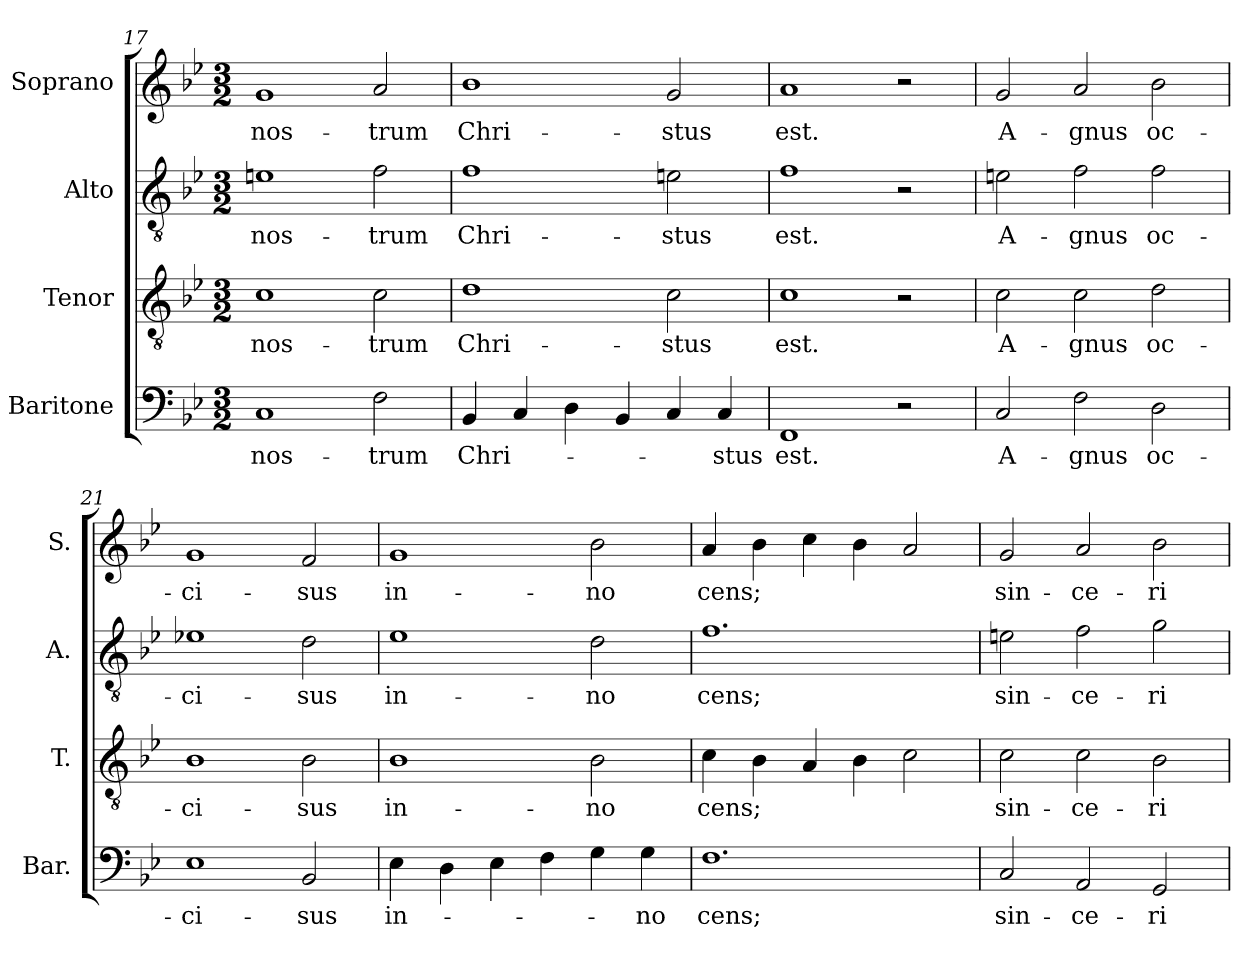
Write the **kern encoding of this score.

**kern	**text	**kern	**text	**kern	**text	**kern	**text
*part4	*part4	*part3	*part3	*part2	*part2	*part1	*part1
*staff4	*staff4	*staff3	*staff3	*staff2	*staff2	*staff1	*staff1
*I"Baritone	*	*I"Tenor	*	*I"Alto	*	*I"Soprano	*
*I'Bar.	*	*I'T.	*	*I'A.	*	*I'S.	*
*clefF4	*	*clefGv2	*	*clefGv2	*	*clefG2	*
*	*	*ITrd7c12	*	*	*	*	*
*k[b-e-]	*	*k[b-e-]	*	*k[b-e-]	*	*k[b-e-]	*
*B-:	*	*B-:	*	*B-:	*	*B-:	*
*M3/2	*	*M3/2	*	*M3/2	*	*M3/2	*
=17	=17	=17	=17	=17	=17	=17	=17
!	!LO:LY:b:color=#000000	!	!	!	!	!	!
!	!	!	!LO:LY:b:color=#000000	!	!	!	!
!	!	!	!	!	!LO:LY:b:color=#000000	!	!
!	!	!	!	!	!	!	!LO:LY:b:color=#000000
1Ci	nos-	1Ci	nos-	1eni	nos-	1gi	nos-
!	!LO:LY:b:color=#000000	!	!	!	!	!	!
!	!	!	!LO:LY:b:color=#000000	!	!	!	!
!	!	!	!	!	!LO:LY:b:color=#000000	!	!
!	!	!	!	!	!	!	!LO:LY:b:color=#000000
2Fi\	-trum	2Ci\	-trum	2fi\	-trum	2ai/	-trum
=18	=18	=18	=18	=18	=18	=18	=18
!	!LO:LY:b:color=#000000	!	!	!	!	!	!
!	!	!	!LO:LY:b:color=#000000	!	!	!	!
!	!	!	!	!	!LO:LY:b:color=#000000	!	!
!	!	!	!	!	!	!	!LO:LY:b:color=#000000
4BB-i/	Chri-	1Di	Chri-	1fi	Chri-	1b-i	Chri-
4Ci/	.	.	.	.	.	.	.
4Di\	.	.	.	.	.	.	.
4BB-i/	.	.	.	.	.	.	.
!	!	!	!LO:LY:b:color=#000000	!	!	!	!
!	!	!	!	!	!LO:LY:b:color=#000000	!	!
!	!	!	!	!	!	!	!LO:LY:b:color=#000000
4Ci/	.	2Ci\	-stus	2eni\	-stus	2gi/	-stus
!	!LO:LY:b:color=#000000	!	!	!	!	!	!
4Ci/	-stus	.	.	.	.	.	.
=19	=19	=19	=19	=19	=19	=19	=19
!	!LO:LY:b:color=#000000	!	!	!	!	!	!
!	!	!	!LO:LY:b:color=#000000	!	!	!	!
!	!	!	!	!	!LO:LY:b:color=#000000	!	!
!	!	!	!	!	!	!	!LO:LY:b:color=#000000
1FFi	est.	1Ci	est.	1fi	est.	1ai	est.
2r	.	2r	.	2r	.	2r	.
=20	=20	=20	=20	=20	=20	=20	=20
!	!LO:LY:b:color=#000000	!	!	!	!	!	!
!	!	!	!LO:LY:b:color=#000000	!	!	!	!
!	!	!	!	!	!LO:LY:b:color=#000000	!	!
!	!	!	!	!	!	!	!LO:LY:b:color=#000000
2Ci/	A-	2Ci\	A-	2eni\	A-	2gi/	A-
!	!LO:LY:b:color=#000000	!	!	!	!	!	!
!	!	!	!LO:LY:b:color=#000000	!	!	!	!
!	!	!	!	!	!LO:LY:b:color=#000000	!	!
!	!	!	!	!	!	!	!LO:LY:b:color=#000000
2Fi\	-gnus	2Ci\	-gnus	2fi\	-gnus	2ai/	-gnus
!	!LO:LY:b:color=#000000	!	!	!	!	!	!
!	!	!	!LO:LY:b:color=#000000	!	!	!	!
!	!	!	!	!	!LO:LY:b:color=#000000	!	!
!	!	!	!	!	!	!	!LO:LY:b:color=#000000
2Di\	oc-	2Di\	oc-	2fi\	oc-	2b-i\	oc-
=21	=21	=21	=21	=21	=21	=21	=21
!	!LO:LY:b:color=#000000	!	!	!	!	!	!
!	!	!	!LO:LY:b:color=#000000	!	!	!	!
!	!	!	!	!	!LO:LY:b:color=#000000	!	!
!	!	!	!	!	!	!	!LO:LY:b:color=#000000
1E-i	-ci-	1BB-i	-ci-	1e-Xi	-ci-	1gi	-ci-
!	!LO:LY:b:color=#000000	!	!	!	!	!	!
!	!	!	!LO:LY:b:color=#000000	!	!	!	!
!	!	!	!	!	!LO:LY:b:color=#000000	!	!
!	!	!	!	!	!	!	!LO:LY:b:color=#000000
2BB-i/	-sus	2BB-i\	-sus	2di\	-sus	2fi/	-sus
=22	=22	=22	=22	=22	=22	=22	=22
!	!LO:LY:b:color=#000000	!	!	!	!	!	!
!	!	!	!LO:LY:b:color=#000000	!	!	!	!
!	!	!	!	!	!LO:LY:b:color=#000000	!	!
!	!	!	!	!	!	!	!LO:LY:b:color=#000000
4E-i\	in-	1BB-i	in-	1e-i	in-	1gi	in-
4Di\	.	.	.	.	.	.	.
4E-i\	.	.	.	.	.	.	.
4Fi\	.	.	.	.	.	.	.
!	!	!	!LO:LY:b:color=#000000	!	!	!	!
!	!	!	!	!	!LO:LY:b:color=#000000	!	!
!	!	!	!	!	!	!	!LO:LY:b:color=#000000
4Gi\	.	2BB-i\	-no	2di\	-no	2b-i\	-no
!	!LO:LY:b:color=#000000	!	!	!	!	!	!
4Gi\	-no	.	.	.	.	.	.
=23	=23	=23	=23	=23	=23	=23	=23
!	!LO:LY:b:color=#000000	!	!	!	!	!	!
!	!	!	!LO:LY:b:color=#000000	!	!	!	!
!	!	!	!	!	!LO:LY:b:color=#000000	!	!
!	!	!	!	!	!	!	!LO:LY:b:color=#000000
1.Fi	cens;	4Ci\	cens;	1.fi	cens;	4ai/	cens;
.	.	4BB-i\	.	.	.	4b-i\	.
.	.	4AAi/	.	.	.	4cci\	.
.	.	4BB-i\	.	.	.	4b-i\	.
.	.	2Ci\	.	.	.	2ai/	.
!!LO:LB:g=z
=24	=24	=24	=24	=24	=24	=24	=24
!	!LO:LY:b:color=#000000	!	!	!	!	!	!
!	!	!	!LO:LY:b:color=#000000	!	!	!	!
!	!	!	!	!	!LO:LY:b:color=#000000	!	!
!	!	!	!	!	!	!	!LO:LY:b:color=#000000
2Ci/	sin-	2Ci\	sin-	2eni\	sin-	2gi/	sin-
!	!LO:LY:b:color=#000000	!	!	!	!	!	!
!	!	!	!LO:LY:b:color=#000000	!	!	!	!
!	!	!	!	!	!LO:LY:b:color=#000000	!	!
!	!	!	!	!	!	!	!LO:LY:b:color=#000000
2AAi/	-ce-	2Ci\	-ce-	2fi\	-ce-	2ai/	-ce-
!	!LO:LY:b:color=#000000	!	!	!	!	!	!
!	!	!	!LO:LY:b:color=#000000	!	!	!	!
!	!	!	!	!	!LO:LY:b:color=#000000	!	!
!	!	!	!	!	!	!	!LO:LY:b:color=#000000
2GGi/	-ri-	2BB-i\	-ri-	2gi\	-ri-	2b-i\	-ri-
=	=	=	=	=	=	=	=
*-	*-	*-	*-	*-	*-	*-	*-
